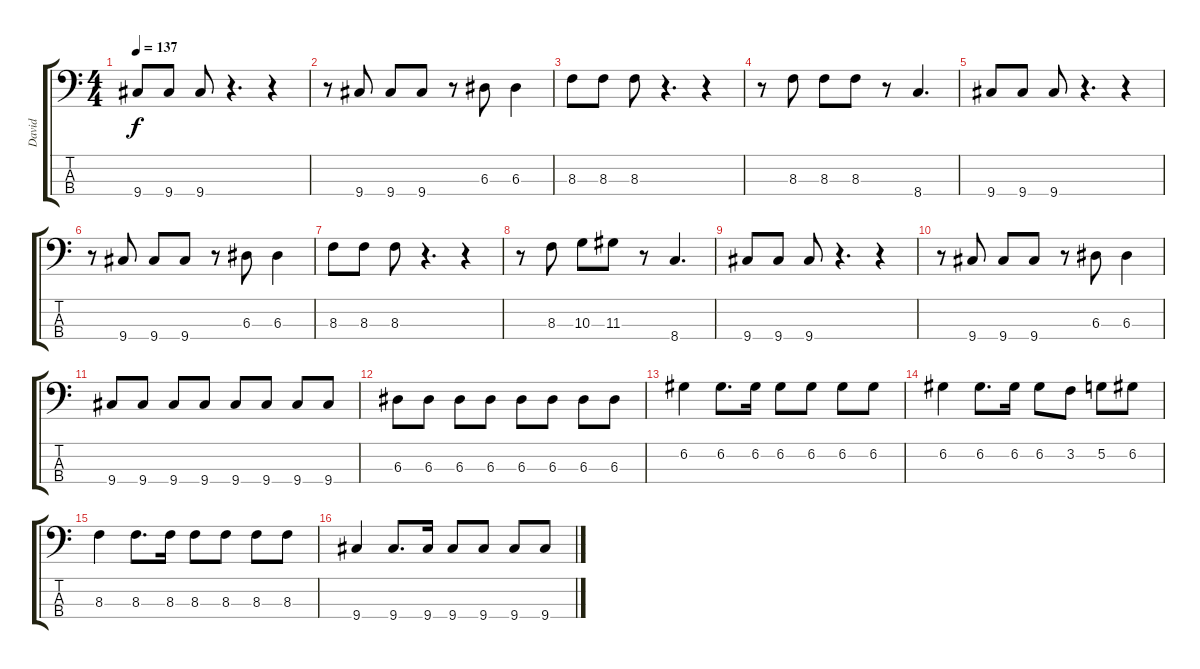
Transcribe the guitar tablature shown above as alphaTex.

\track ("David" "David") {instrument electricbasspick}
\staff {score tabs}
\tuning (G2 D2 A1 E1) {hide}
\ts (4 4)
\tempo 137
\clef f4
\ks c
9.4.8{dy f} 9.4.8 9.4.8 r.4{d} r.4 |
r.8 9.4.8 9.4.8 9.4.8 r.8 6.3.8 6.3.4 |
8.3.8 8.3.8 8.3.8 r.4{d} r.4 |
r.8 8.3.8 8.3.8 8.3.8 r.8 8.4.4{d} |
9.4.8 9.4.8 9.4.8 r.4{d} r.4 |
r.8 9.4.8 9.4.8 9.4.8 r.8 6.3.8 6.3.4 |
8.3.8 8.3.8 8.3.8 r.4{d} r.4 |
r.8 8.3.8 10.3.8 11.3.8 r.8 8.4.4{d} |
9.4.8 9.4.8 9.4.8 r.4{d} r.4 |
r.8 9.4.8 9.4.8 9.4.8 r.8 6.3.8 6.3.4 |
9.4.8 9.4.8 9.4.8 9.4.8 9.4.8 9.4.8 9.4.8 9.4.8 |
6.3.8 6.3.8 6.3.8 6.3.8 6.3.8 6.3.8 6.3.8 6.3.8 |
6.2.4 6.2.8{d} 6.2.16 6.2.8 6.2.8 6.2.8 6.2.8 |
6.2.4 6.2.8{d} 6.2.16 6.2.8 3.2.8 5.2.8 6.2.8 |
8.3.4 8.3.8{d} 8.3.16 8.3.8 8.3.8 8.3.8 8.3.8 |
9.4.4 9.4.8{d} 9.4.16 9.4.8 9.4.8 9.4.8 9.4.8
